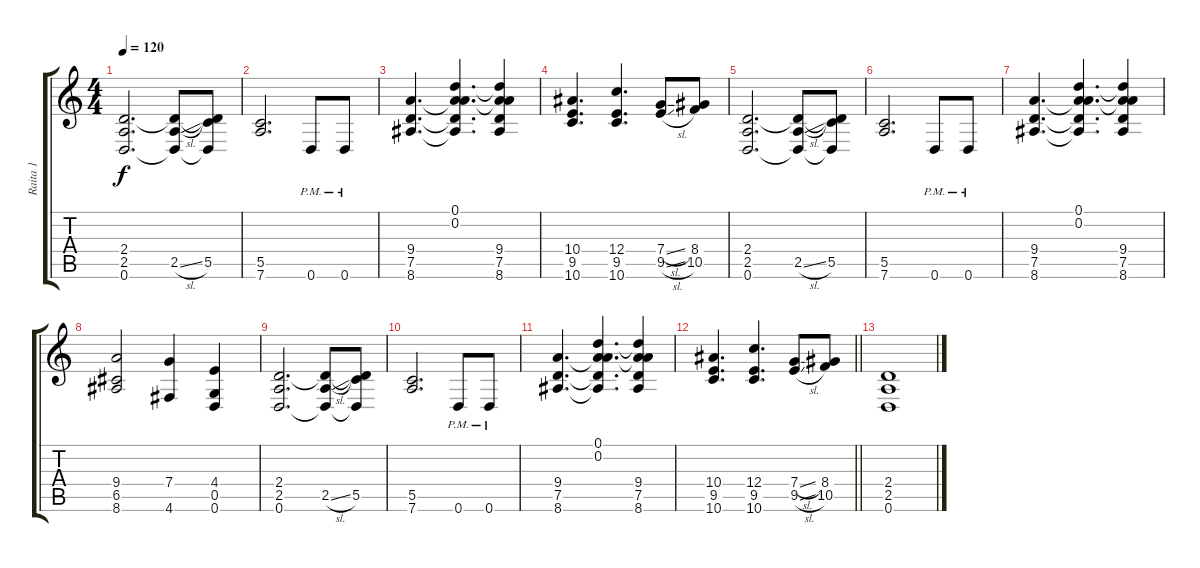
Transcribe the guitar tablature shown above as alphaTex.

\track ("Raita 1" "Raita 1") {instrument distortionguitar}
\staff {score tabs}
\tuning (D4 A3 F3 C3 G2 D2) {hide}
\ts (4 4)
\tempo 120
\clef g2
\ks c
(2.4 2.5 0.6).2{d dy f} (2.4{t} 2.5{sl} 0.6{t}).8 (2.4{t} 5.5 0.6{t}).8 |
(5.5 7.6).2{d} 0.6{pm}.8 0.6{pm}.8 |
(9.4 7.5 8.6).4{d} (0.1 0.2 9.4{t} 7.5{t} 8.6{t}).4{d} (0.1{t} 0.2{t} 9.4 7.5 8.6).4 |
(10.4 9.5 10.6).4{d} (12.4 9.5 10.6).4{d} (7.4{sl} 9.5{sl}).8 (8.4 10.5).8 |
(2.4 2.5 0.6).2{d} (2.4{t} 2.5{sl} 0.6{t}).8 (2.4{t} 5.5 0.6{t}).8 |
(5.5 7.6).2{d} 0.6{pm}.8 0.6{pm}.8 |
(9.4 7.5 8.6).4{d} (0.1 0.2 9.4{t} 7.5{t} 8.6{t}).4{d} (0.1{t} 0.2{t} 9.4 7.5 8.6).4 |
(9.4 6.5 8.6).2 (7.4 4.6).4 (4.4 0.5 0.6).4 |
(2.4 2.5 0.6).2{d} (2.4{t} 2.5{sl} 0.6{t}).8 (2.4{t} 5.5 0.6{t}).8 |
(5.5 7.6).2{d} 0.6{pm}.8 0.6{pm}.8 |
(9.4 7.5 8.6).4{d} (0.1 0.2 9.4{t} 7.5{t} 8.6{t}).4{d} (0.1{t} 0.2{t} 9.4 7.5 8.6).4 |
\barLineRight lightlight
(10.4 9.5 10.6).4{d} (12.4 9.5 10.6).4{d} (7.4{sl} 9.5{sl}).8 (8.4 10.5).8 |
(2.4 2.5 0.6).1
